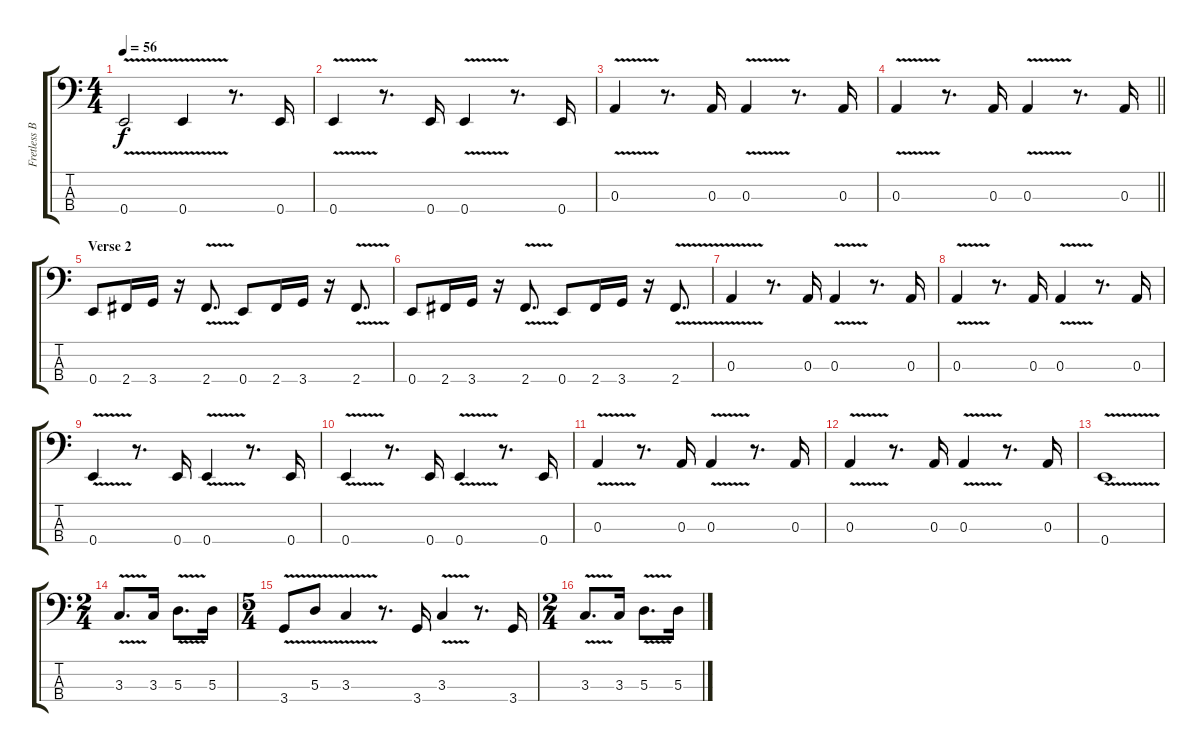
\track ("Fretless Bass (Gilmour)" "Fretless B") {instrument fretlessbass}
\staff {score tabs}
\tuning (G2 D2 A1 E1) {hide}
\ts (4 4)
\tempo 56
\clef f4
\ks c
0.4{v}.2{dy f} 0.4{v}.4 r.8{d} 0.4.16 |
0.4{v}.4 r.8{d} 0.4.16 0.4{v}.4 r.8{d} 0.4.16 |
0.3{v}.4 r.8{d} 0.3.16 0.3{v}.4 r.8{d} 0.3.16 |
\barLineRight lightlight
0.3{v}.4 r.8{d} 0.3.16 0.3{v}.4 r.8{d} 0.3.16 |
\section ("" "Verse 2")
0.4.8 2.4.16 3.4.16 r.16 2.4{v}.8{d} 0.4.8 2.4.16 3.4.16 r.16 2.4{v}.8{d} |
0.4.8 2.4.16 3.4.16 r.16 2.4{v}.8{d} 0.4.8 2.4.16 3.4.16 r.16 2.4{v}.8{d} |
0.3{v}.4 r.8{d} 0.3.16 0.3{v}.4 r.8{d} 0.3.16 |
0.3{v}.4 r.8{d} 0.3.16 0.3{v}.4 r.8{d} 0.3.16 |
0.4{v}.4 r.8{d} 0.4.16 0.4{v}.4 r.8{d} 0.4.16 |
0.4{v}.4 r.8{d} 0.4.16 0.4{v}.4 r.8{d} 0.4.16 |
0.3{v}.4 r.8{d} 0.3.16 0.3{v}.4 r.8{d} 0.3.16 |
0.3{v}.4 r.8{d} 0.3.16 0.3{v}.4 r.8{d} 0.3.16 |
0.4{v}.1 |
\ts (2 4)
3.3{v}.8{d} 3.3.16 5.3{v}.8{d} 5.3.16 |
\ts (5 4)
3.4{v}.8 5.3{v}.8 3.3{v}.4 r.8{d} 3.4.16 3.3{v}.4 r.8{d} 3.4.16 |
\ts (2 4)
3.3{v}.8{d} 3.3.16 5.3{v}.8{d} 5.3.16
